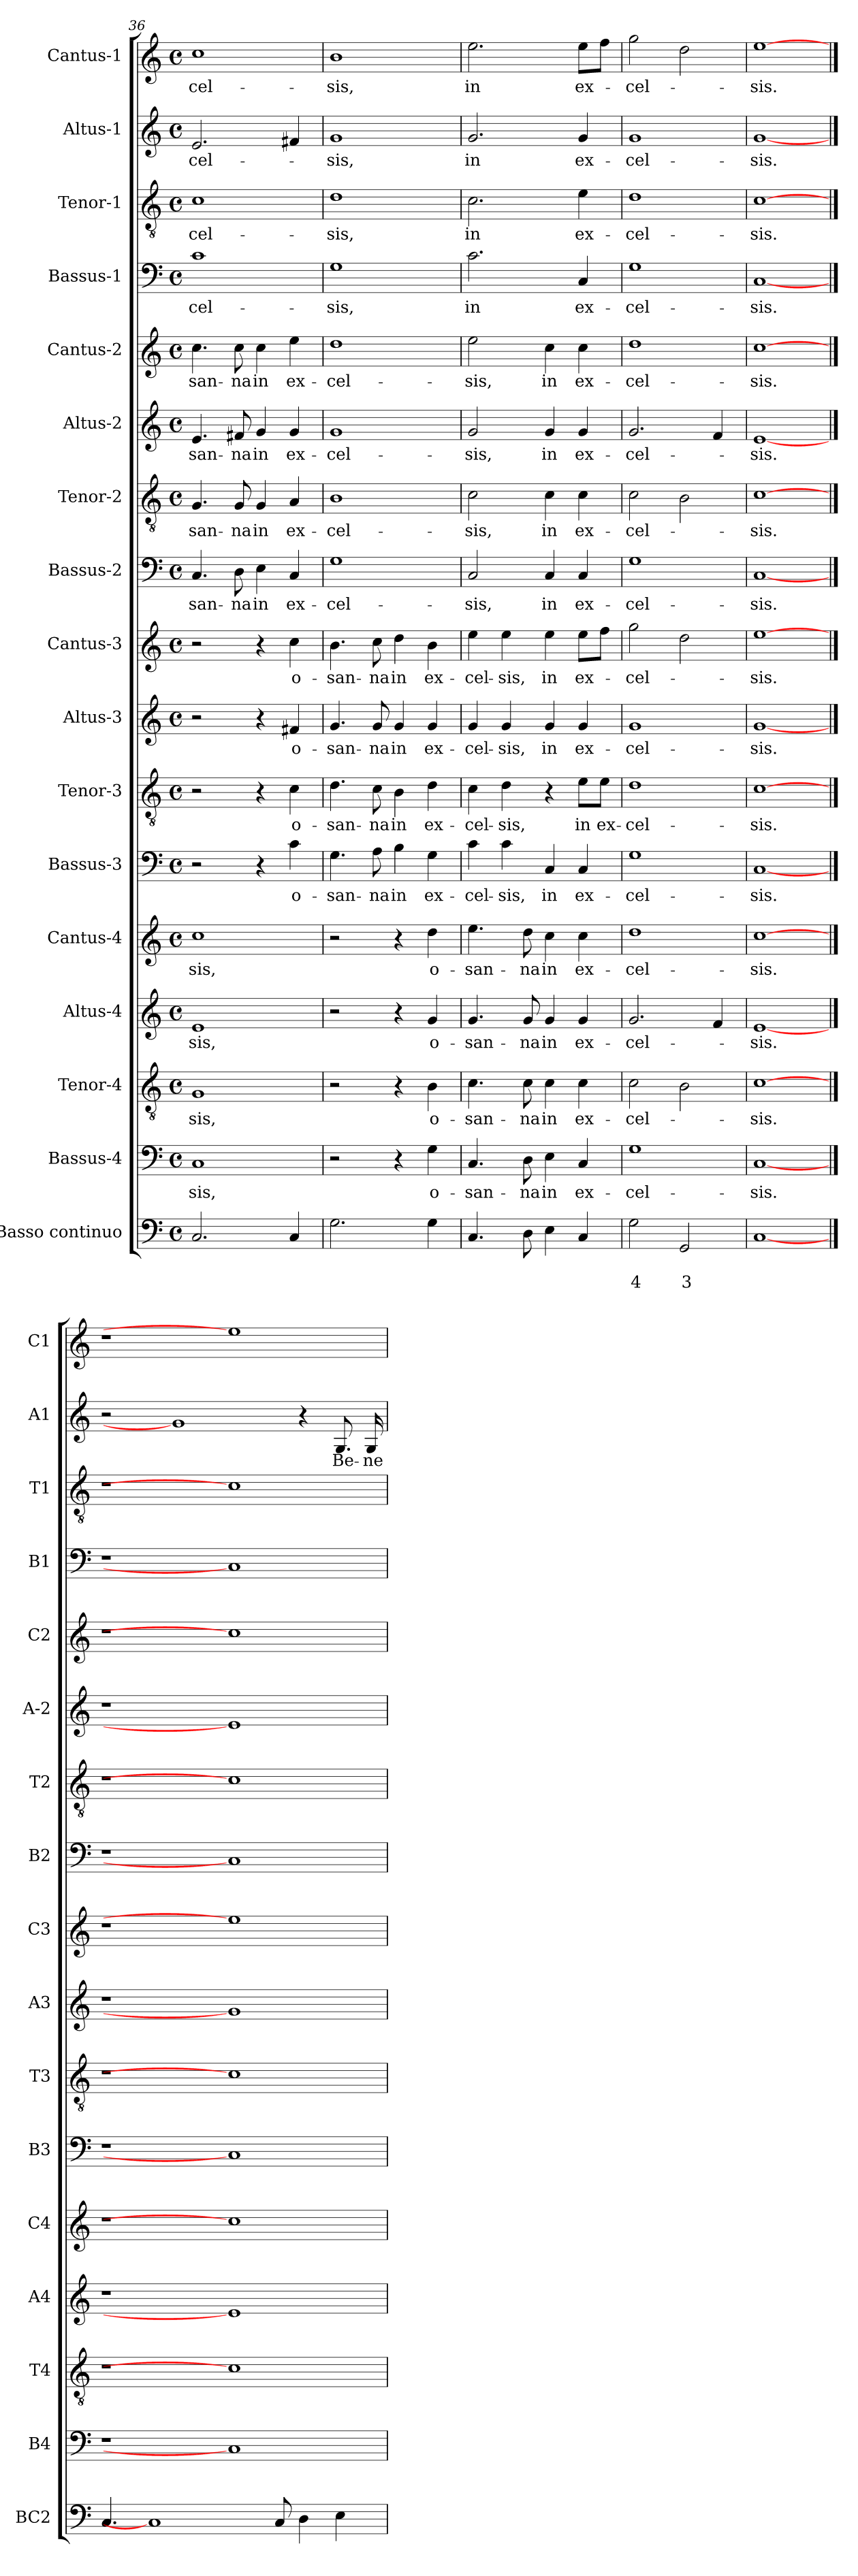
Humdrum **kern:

**kern	**text	**text	**kern	**text	**kern	**text	**kern	**text	**kern	**text	**kern	**text	**kern	**text	**kern	**text	**kern	**text	**kern	**text	**kern	**text	**kern	**text	**kern	**text	**kern	**text	**kern	**text	**kern	**text	**kern	**text
*part17	*part17	*part17	*part16	*part16	*part15	*part15	*part14	*part14	*part13	*part13	*part12	*part12	*part11	*part11	*part10	*part10	*part9	*part9	*part8	*part8	*part7	*part7	*part6	*part6	*part5	*part5	*part4	*part4	*part3	*part3	*part2	*part2	*part1	*part1
*staff17	*staff17	*staff17	*staff16	*staff16	*staff15	*staff15	*staff14	*staff14	*staff13	*staff13	*staff12	*staff12	*staff11	*staff11	*staff10	*staff10	*staff9	*staff9	*staff8	*staff8	*staff7	*staff7	*staff6	*staff6	*staff5	*staff5	*staff4	*staff4	*staff3	*staff3	*staff2	*staff2	*staff1	*staff1
*I"Basso continuo	*	*	*I"Bassus-4	*	*I"Tenor-4	*	*I"Altus-4	*	*I"Cantus-4	*	*I"Bassus-3	*	*I"Tenor-3	*	*I"Altus-3	*	*I"Cantus-3	*	*I"Bassus-2	*	*I"Tenor-2	*	*I"Altus-2	*	*I"Cantus-2	*	*I"Bassus-1	*	*I"Tenor-1	*	*I"Altus-1	*	*I"Cantus-1	*
*I'BC2	*	*	*I'B4	*	*I'T4	*	*I'A4	*	*I'C4	*	*I'B3	*	*I'T3	*	*I'A3	*	*I'C3	*	*I'B2	*	*I'T2	*	*I'A-2	*	*I'C2	*	*I'B1	*	*I'T1	*	*I'A1	*	*I'C1	*
!!LO:PB:g=z
*clefF4	*	*	*clefF4	*	*clefGv2	*	*clefG2	*	*clefG2	*	*clefF4	*	*clefGv2	*	*clefG2	*	*clefG2	*	*clefF4	*	*clefGv2	*	*clefG2	*	*clefG2	*	*clefF4	*	*clefGv2	*	*clefG2	*	*clefG2	*
*k[]	*	*	*k[]	*	*k[]	*	*k[]	*	*k[]	*	*k[]	*	*k[]	*	*k[]	*	*k[]	*	*k[]	*	*k[]	*	*k[]	*	*k[]	*	*k[]	*	*k[]	*	*k[]	*	*k[]	*
*C:	*	*	*C:	*	*C:	*	*C:	*	*C:	*	*C:	*	*C:	*	*C:	*	*C:	*	*C:	*	*C:	*	*C:	*	*C:	*	*C:	*	*C:	*	*C:	*	*C:	*
*M4/4	*	*	*M4/4	*	*M4/4	*	*M4/4	*	*M4/4	*	*M4/4	*	*M4/4	*	*M4/4	*	*M4/4	*	*M4/4	*	*M4/4	*	*M4/4	*	*M4/4	*	*M4/4	*	*M4/4	*	*M4/4	*	*M4/4	*
*met(c)	*	*	*met(c)	*	*met(c)	*	*met(c)	*	*met(c)	*	*met(c)	*	*met(c)	*	*met(c)	*	*met(c)	*	*met(c)	*	*met(c)	*	*met(c)	*	*met(c)	*	*met(c)	*	*met(c)	*	*met(c)	*	*met(c)	*
=36	=36	=36	=36	=36	=36	=36	=36	=36	=36	=36	=36	=36	=36	=36	=36	=36	=36	=36	=36	=36	=36	=36	=36	=36	=36	=36	=36	=36	=36	=36	=36	=36	=36	=36
!	!	!	!	!LO:LY:b	!	!LO:LY:b	!	!LO:LY:b	!	!LO:LY:b	!	!	!	!	!	!	!	!	!	!LO:LY:b	!	!LO:LY:b	!	!LO:LY:b	!	!LO:LY:b	!	!LO:LY:b	!	!LO:LY:b	!	!LO:LY:b	!	!LO:LY:b
2.C/	.	.	1C	-sis,	1G	-sis,	1e	-sis,	1cc	-sis,	2r	.	2r	.	2r	.	2r	.	4.C/	-san-	4.G/	-san-	4.e/	-san-	4.cc\	-san-	1c	-cel-	1c	-cel-	2.e/	-cel-	1cc	-cel-
!	!	!	!	!	!	!	!	!	!	!	!	!	!	!	!	!	!	!	!	!LO:LY:b	!	!LO:LY:b	!	!LO:LY:b	!	!LO:LY:b	!	!	!	!	!	!	!	!
.	.	.	.	.	.	.	.	.	.	.	.	.	.	.	.	.	.	.	8D\	-na	8G/	-na	8f#X/	-na	8cc\	-na	.	.	.	.	.	.	.	.
!	!	!	!	!	!	!	!	!	!	!	!	!	!	!	!	!	!	!	!	!LO:LY:b	!	!LO:LY:b	!	!LO:LY:b	!	!LO:LY:b	!	!	!	!	!	!	!	!
.	.	.	.	.	.	.	.	.	.	.	4r	.	4r	.	4r	.	4r	.	4E\	in	4G/	in	4g/	in	4cc\	in	.	.	.	.	.	.	.	.
!	!	!	!	!	!	!	!	!	!	!	!	!LO:LY:b	!	!LO:LY:b	!	!LO:LY:b	!	!LO:LY:b	!	!LO:LY:b	!	!LO:LY:b	!	!LO:LY:b	!	!LO:LY:b	!	!	!	!	!	!	!	!
4C/	.	.	.	.	.	.	.	.	.	.	4c\	o-	4c\	o-	4f#X/	o-	4cc\	o-	4C/	ex-	4A/	ex-	4g/	ex-	4ee\	ex-	.	.	.	.	4f#X/	.	.	.
=37	=37	=37	=37	=37	=37	=37	=37	=37	=37	=37	=37	=37	=37	=37	=37	=37	=37	=37	=37	=37	=37	=37	=37	=37	=37	=37	=37	=37	=37	=37	=37	=37	=37	=37
!	!	!	!	!	!	!	!	!	!	!	!	!LO:LY:b	!	!LO:LY:b	!	!LO:LY:b	!	!LO:LY:b	!	!LO:LY:b	!	!LO:LY:b	!	!LO:LY:b	!	!LO:LY:b	!	!LO:LY:b	!	!LO:LY:b	!	!LO:LY:b	!	!LO:LY:b
2.G\	.	.	2r	.	2r	.	2r	.	2r	.	4.G\	-san-	4.d\	-san-	4.g/	-san-	4.b\	-san-	1G	-cel-	1B	-cel-	1g	-cel-	1dd	-cel-	1G	-sis,	1d	-sis,	1g	-sis,	1b	-sis,
!	!	!	!	!	!	!	!	!	!	!	!	!LO:LY:b	!	!LO:LY:b	!	!LO:LY:b	!	!LO:LY:b	!	!	!	!	!	!	!	!	!	!	!	!	!	!	!	!
.	.	.	.	.	.	.	.	.	.	.	8A\	-na	8c\	-na	8g/	-na	8cc\	-na	.	.	.	.	.	.	.	.	.	.	.	.	.	.	.	.
!	!	!	!	!	!	!	!	!	!	!	!	!LO:LY:b	!	!LO:LY:b	!	!LO:LY:b	!	!LO:LY:b	!	!	!	!	!	!	!	!	!	!	!	!	!	!	!	!
.	.	.	4r	.	4r	.	4r	.	4r	.	4B\	in	4B\	in	4g/	in	4dd\	in	.	.	.	.	.	.	.	.	.	.	.	.	.	.	.	.
!	!	!	!	!LO:LY:b	!	!LO:LY:b	!	!LO:LY:b	!	!LO:LY:b	!	!LO:LY:b	!	!LO:LY:b	!	!LO:LY:b	!	!LO:LY:b	!	!	!	!	!	!	!	!	!	!	!	!	!	!	!	!
4G\	.	.	4G\	o-	4B\	o-	4g/	o-	4dd\	o-	4G\	ex-	4d\	ex-	4g/	ex-	4b\	ex-	.	.	.	.	.	.	.	.	.	.	.	.	.	.	.	.
=38	=38	=38	=38	=38	=38	=38	=38	=38	=38	=38	=38	=38	=38	=38	=38	=38	=38	=38	=38	=38	=38	=38	=38	=38	=38	=38	=38	=38	=38	=38	=38	=38	=38	=38
!	!	!	!	!LO:LY:b	!	!LO:LY:b	!	!LO:LY:b	!	!LO:LY:b	!	!LO:LY:b	!	!LO:LY:b	!	!LO:LY:b	!	!LO:LY:b	!	!LO:LY:b	!	!LO:LY:b	!	!LO:LY:b	!	!LO:LY:b	!	!LO:LY:b	!	!LO:LY:b	!	!LO:LY:b	!	!LO:LY:b
4.C/	.	.	4.C/	-san-	4.c\	-san-	4.g/	-san-	4.ee\	-san-	4c\	-cel-	4c\	-cel-	4g/	-cel-	4ee\	-cel-	2C/	-sis,	2c\	-sis,	2g/	-sis,	2ee\	-sis,	2.c\	in	2.c\	in	2.g/	in	2.ee\	in
!	!	!	!	!	!	!	!	!	!	!	!	!LO:LY:b	!	!LO:LY:b	!	!LO:LY:b	!	!LO:LY:b	!	!	!	!	!	!	!	!	!	!	!	!	!	!	!	!
.	.	.	.	.	.	.	.	.	.	.	4c\	-sis,	4d\	-sis,	4g/	-sis,	4ee\	-sis,	.	.	.	.	.	.	.	.	.	.	.	.	.	.	.	.
!	!	!	!	!LO:LY:b	!	!LO:LY:b	!	!LO:LY:b	!	!LO:LY:b	!	!	!	!	!	!	!	!	!	!	!	!	!	!	!	!	!	!	!	!	!	!	!	!
8D\	.	.	8D\	-na	8c\	-na	8g/	-na	8dd\	-na	.	.	.	.	.	.	.	.	.	.	.	.	.	.	.	.	.	.	.	.	.	.	.	.
!	!	!	!	!LO:LY:b	!	!LO:LY:b	!	!LO:LY:b	!	!LO:LY:b	!	!LO:LY:b	!	!	!	!LO:LY:b	!	!LO:LY:b	!	!LO:LY:b	!	!LO:LY:b	!	!LO:LY:b	!	!LO:LY:b	!	!	!	!	!	!	!	!
4E\	.	.	4E\	in	4c\	in	4g/	in	4cc\	in	4C/	in	4r	.	4g/	in	4ee\	in	4C/	in	4c\	in	4g/	in	4cc\	in	.	.	.	.	.	.	.	.
!	!	!	!	!LO:LY:b	!	!LO:LY:b	!	!LO:LY:b	!	!LO:LY:b	!	!LO:LY:b	!	!LO:LY:b	!	!LO:LY:b	!	!LO:LY:b	!	!LO:LY:b	!	!LO:LY:b	!	!LO:LY:b	!	!LO:LY:b	!	!LO:LY:b	!	!LO:LY:b	!	!LO:LY:b	!	!LO:LY:b
4C/	.	.	4C/	ex-	4c\	ex-	4g/	ex-	4cc\	ex-	4C/	ex-	8e\L	in	4g/	ex-	8ee\L	ex-	4C/	ex-	4c\	ex-	4g/	ex-	4cc\	ex-	4C/	ex-	4e\	ex-	4g/	ex-	8ee\L	ex-
!	!	!	!	!	!	!	!	!	!	!	!	!	!	!LO:LY:b	!	!	!	!	!	!	!	!	!	!	!	!	!	!	!	!	!	!	!	!
.	.	.	.	.	.	.	.	.	.	.	.	.	8e\J	ex-	.	.	8ff\J	.	.	.	.	.	.	.	.	.	.	.	.	.	.	.	8ff\J	.
=39	=39	=39	=39	=39	=39	=39	=39	=39	=39	=39	=39	=39	=39	=39	=39	=39	=39	=39	=39	=39	=39	=39	=39	=39	=39	=39	=39	=39	=39	=39	=39	=39	=39	=39
!	!	!LO:LY:b	!	!LO:LY:b	!	!LO:LY:b	!	!LO:LY:b	!	!LO:LY:b	!	!LO:LY:b	!	!LO:LY:b	!	!LO:LY:b	!	!LO:LY:b	!	!LO:LY:b	!	!LO:LY:b	!	!LO:LY:b	!	!LO:LY:b	!	!LO:LY:b	!	!LO:LY:b	!	!LO:LY:b	!	!LO:LY:b
2G\	.	4	1G	-cel-	2c\	-cel-	2.g/	-cel-	1dd	-cel-	1G	-cel-	1d	-cel-	1g	-cel-	2gg\	-cel-	1G	-cel-	2c\	-cel-	2.g/	-cel-	1dd	-cel-	1G	-cel-	1d	-cel-	1g	-cel-	2gg\	-cel-
!	!	!LO:LY:b	!	!	!	!	!	!	!	!	!	!	!	!	!	!	!	!	!	!	!	!	!	!	!	!	!	!	!	!	!	!	!	!
2GG/	.	3	.	.	2B\	.	.	.	.	.	.	.	.	.	.	.	2dd\	.	.	.	2B\	.	.	.	.	.	.	.	.	.	.	.	2dd\	.
.	.	.	.	.	.	.	4f/	.	.	.	.	.	.	.	.	.	.	.	.	.	.	.	4f/	.	.	.	.	.	.	.	.	.	.	.
=40	=40	=40	=40	=40	=40	=40	=40	=40	=40	=40	=40	=40	=40	=40	=40	=40	=40	=40	=40	=40	=40	=40	=40	=40	=40	=40	=40	=40	=40	=40	=40	=40	=40	=40
!	!	!	!	!LO:LY:b	!	!LO:LY:b	!	!LO:LY:b	!	!LO:LY:b	!	!LO:LY:b	!	!LO:LY:b	!	!LO:LY:b	!	!LO:LY:b	!	!LO:LY:b	!	!LO:LY:b	!	!LO:LY:b	!	!LO:LY:b	!	!LO:LY:b	!	!LO:LY:b	!	!LO:LY:b	!	!LO:LY:b
[1C	.	.	[1C	-sis.	[1c	-sis.	[1e	-sis.	[1cc	-sis.	[1C	-sis.	[1c	-sis.	[1g	-sis.	[1ee	-sis.	[1C	-sis.	[1c	-sis.	[1e	-sis.	[1cc	-sis.	[1C	-sis.	[1c	-sis.	[1g	-sis.	[1ee	-sis.
!!LO:PB:g=z
==40X2	==40X2	==40X2	==40X2	==40X2	==40X2	==40X2	==40X2	==40X2	==40X2	==40X2	==40X2	==40X2	==40X2	==40X2	==40X2	==40X2	==40X2	==40X2	==40X2	==40X2	==40X2	==40X2	==40X2	==40X2	==40X2	==40X2	==40X2	==40X2	==40X2	==40X2	==40X2	==40X2	==40X2	==40X2
4.C/	.	.	1r	.	1r	.	1r	.	1r	.	1r	.	1r	.	1r	.	1r	.	1r	.	1r	.	1r	.	1r	.	1r	.	1r	.	2r	.	1r	.
1C]	.	.	.	.	.	.	.	.	.	.	.	.	.	.	.	.	.	.	.	.	.	.	.	.	.	.	.	.	.	.	.	.	.	.
.	.	.	.	.	.	.	.	.	.	.	.	.	.	.	.	.	.	.	.	.	.	.	.	.	.	.	.	.	.	.	1g]	.	.	.
.	.	.	1C]	.	1c]	.	1e]	.	1cc]	.	1C]	.	1c]	.	1g]	.	1ee]	.	1C]	.	1c]	.	1e]	.	1cc]	.	1C]	.	1c]	.	.	.	1ee]	.
8C/	.	.	.	.	.	.	.	.	.	.	.	.	.	.	.	.	.	.	.	.	.	.	.	.	.	.	.	.	.	.	.	.	.	.
4D\	.	.	.	.	.	.	.	.	.	.	.	.	.	.	.	.	.	.	.	.	.	.	.	.	.	.	.	.	.	.	4r	.	.	.
!	!	!	!	!	!	!	!	!	!	!	!	!	!	!	!	!	!	!	!	!	!	!	!	!	!	!	!	!	!	!	!	!LO:LY:b	!	!
4E\	.	.	.	.	.	.	.	.	.	.	.	.	.	.	.	.	.	.	.	.	.	.	.	.	.	.	.	.	.	.	8.G/	Be-	.	.
!	!	!	!	!	!	!	!	!	!	!	!	!	!	!	!	!	!	!	!	!	!	!	!	!	!	!	!	!	!	!	!	!LO:LY:b	!	!
.	.	.	.	.	.	.	.	.	.	.	.	.	.	.	.	.	.	.	.	.	.	.	.	.	.	.	.	.	.	.	16G/	-ne-	.	.
=	=	=	=	=	=	=	=	=	=	=	=	=	=	=	=	=	=	=	=	=	=	=	=	=	=	=	=	=	=	=	=	=	=	=
*-	*-	*-	*-	*-	*-	*-	*-	*-	*-	*-	*-	*-	*-	*-	*-	*-	*-	*-	*-	*-	*-	*-	*-	*-	*-	*-	*-	*-	*-	*-	*-	*-	*-	*-
